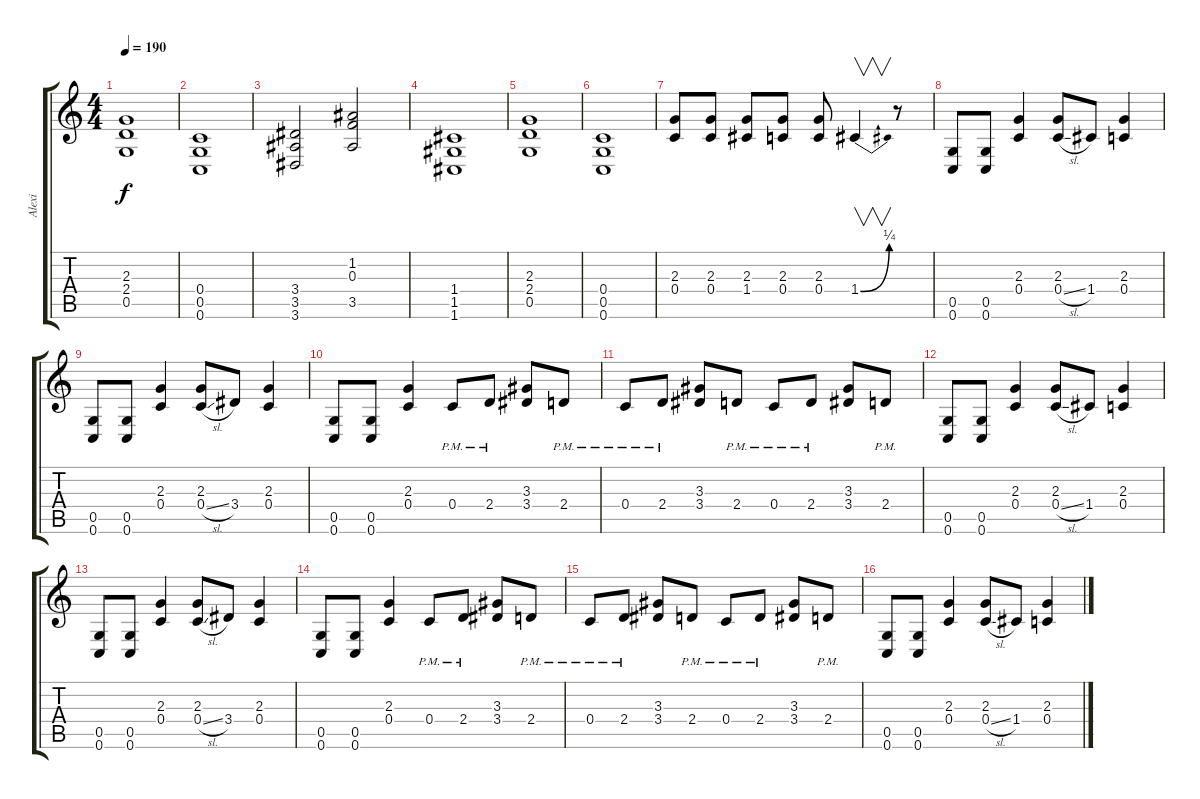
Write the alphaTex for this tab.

\track ("Alexi" "Alexi") {instrument distortionguitar}
\staff {score tabs}
\tuning (D4 A3 F3 C3 G2 C2) {hide}
\ts (4 4)
\tempo 190
\clef g2
\ks c
(2.3 2.4 0.5).1{dy f} |
(0.4 0.5 0.6).1 |
(3.4 3.5 3.6).2 (1.2 0.3 3.5).2 |
(1.4 1.5 1.6).1 |
(2.3 2.4 0.5).1 |
(0.4 0.5 0.6).1 |
(2.3 0.4).8 (2.3 0.4).8 (2.3 1.4).8 (2.3 0.4).8 (2.3 0.4).8 1.4{be (bend 0 0 60 1)}.4{v} r.8 |
(0.5 0.6).8 (0.5 0.6).8 (2.3 0.4).4 (2.3 0.4{sl}).8 1.4.8 (2.3 0.4).4 |
(0.5 0.6).8 (0.5 0.6).8 (2.3 0.4).4 (2.3 0.4{sl}).8 3.4.8 (2.3 0.4).4 |
(0.5 0.6).8 (0.5 0.6).8 (2.3 0.4).4 0.4{pm}.8 2.4{pm}.8 (3.3 3.4).8 2.4{pm}.8 |
0.4{pm}.8 2.4{pm}.8 (3.3 3.4).8 2.4{pm}.8 0.4{pm}.8 2.4{pm}.8 (3.3 3.4).8 2.4{pm}.8 |
(0.5 0.6).8 (0.5 0.6).8 (2.3 0.4).4 (2.3 0.4{sl}).8 1.4.8 (2.3 0.4).4 |
(0.5 0.6).8 (0.5 0.6).8 (2.3 0.4).4 (2.3 0.4{sl}).8 3.4.8 (2.3 0.4).4 |
(0.5 0.6).8 (0.5 0.6).8 (2.3 0.4).4 0.4{pm}.8 2.4{pm}.8 (3.3 3.4).8 2.4{pm}.8 |
0.4{pm}.8 2.4{pm}.8 (3.3 3.4).8 2.4{pm}.8 0.4{pm}.8 2.4{pm}.8 (3.3 3.4).8 2.4{pm}.8 |
(0.5 0.6).8 (0.5 0.6).8 (2.3 0.4).4 (2.3 0.4{sl}).8 1.4.8 (2.3 0.4).4
